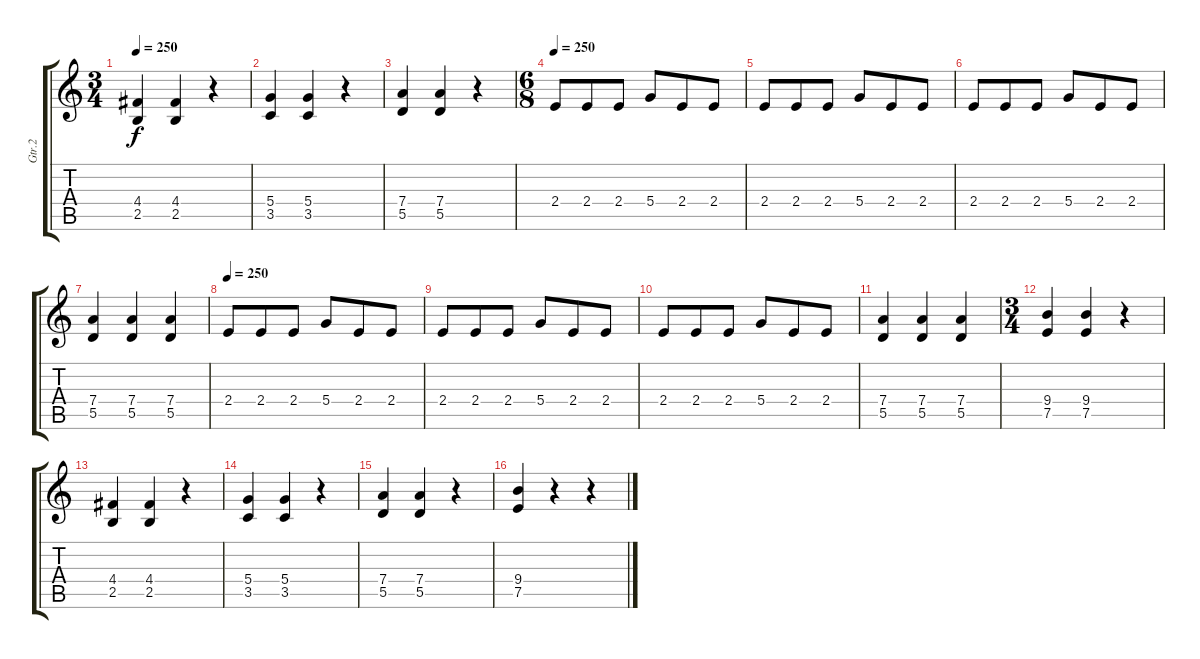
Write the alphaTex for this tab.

\track ("Gtr.2" "Gtr.2") {instrument overdrivenguitar}
\staff {score tabs}
\tuning (E4 B3 G3 D3 A2 E2) {hide}
\ts (3 4)
\tempo 250
\clef g2
\ks c
(4.4 2.5).4{dy f} (4.4 2.5).4 r.4 |
(5.4 3.5).4 (5.4 3.5).4 r.4 |
(7.4 5.5).4 (7.4 5.5).4 r.4 |
\ts (6 8)
\tempo 250
2.4.8 2.4.8 2.4.8 5.4.8 2.4.8 2.4.8 |
2.4.8 2.4.8 2.4.8 5.4.8 2.4.8 2.4.8 |
2.4.8 2.4.8 2.4.8 5.4.8 2.4.8 2.4.8 |
(7.4 5.5).4 (7.4 5.5).4 (7.4 5.5).4 |
\tempo 250
2.4.8 2.4.8 2.4.8 5.4.8 2.4.8 2.4.8 |
2.4.8 2.4.8 2.4.8 5.4.8 2.4.8 2.4.8 |
2.4.8 2.4.8 2.4.8 5.4.8 2.4.8 2.4.8 |
(7.4 5.5).4 (7.4 5.5).4 (7.4 5.5).4 |
\ts (3 4)
(9.4 7.5).4 (9.4 7.5).4 r.4 |
(4.4 2.5).4 (4.4 2.5).4 r.4 |
(5.4 3.5).4 (5.4 3.5).4 r.4 |
(7.4 5.5).4 (7.4 5.5).4 r.4 |
(9.4 7.5).4 r.4 r.4
